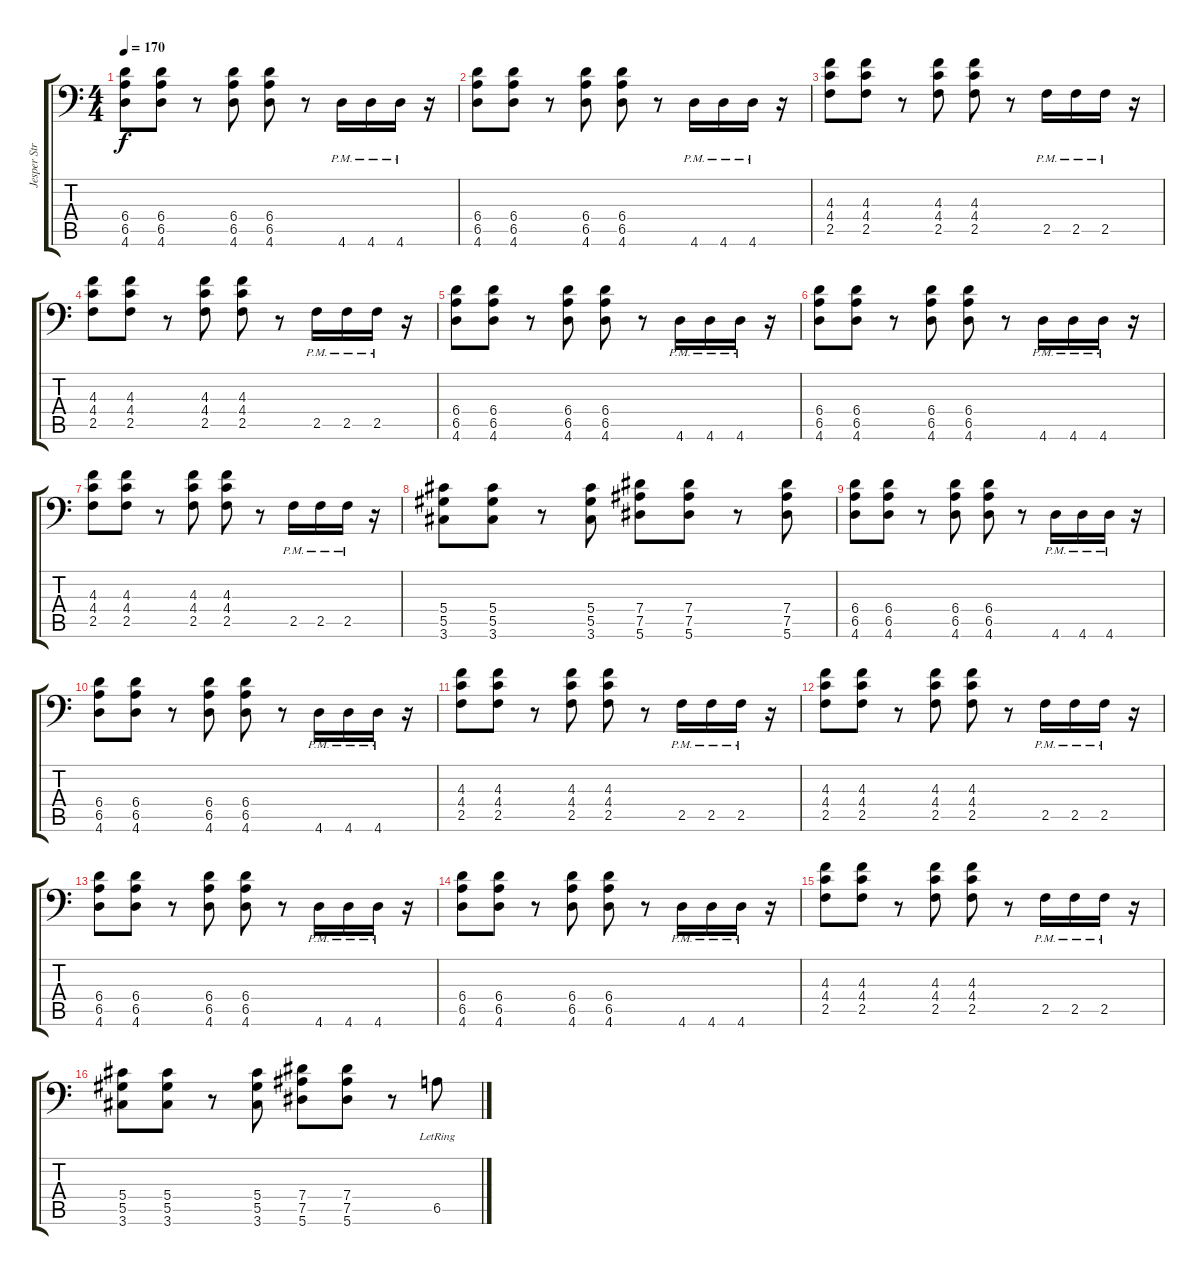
\track ("Jesper Strömblad" "Jesper Str") {instrument distortionguitar}
\staff {score tabs}
\tuning (Bb3 F3 Db3 Ab2 Eb2 Bb1) {hide}
\ts (4 4)
\tempo 170
\clef f4
\ks c
(6.4 6.5 4.6).8{dy f} (6.4 6.5 4.6).8 r.8 (6.4 6.5 4.6).8 (6.4 6.5 4.6).8 r.8 4.6{pm}.16 4.6{pm}.16 4.6{pm}.16 r.16 |
(6.4 6.5 4.6).8 (6.4 6.5 4.6).8 r.8 (6.4 6.5 4.6).8 (6.4 6.5 4.6).8 r.8 4.6{pm}.16 4.6{pm}.16 4.6{pm}.16 r.16 |
(4.3 4.4 2.5).8 (4.3 4.4 2.5).8 r.8 (4.3 4.4 2.5).8 (4.3 4.4 2.5).8 r.8 2.5{pm}.16 2.5{pm}.16 2.5{pm}.16 r.16 |
(4.3 4.4 2.5).8 (4.3 4.4 2.5).8 r.8 (4.3 4.4 2.5).8 (4.3 4.4 2.5).8 r.8 2.5{pm}.16 2.5{pm}.16 2.5{pm}.16 r.16 |
(6.4 6.5 4.6).8 (6.4 6.5 4.6).8 r.8 (6.4 6.5 4.6).8 (6.4 6.5 4.6).8 r.8 4.6{pm}.16 4.6{pm}.16 4.6{pm}.16 r.16 |
(6.4 6.5 4.6).8 (6.4 6.5 4.6).8 r.8 (6.4 6.5 4.6).8 (6.4 6.5 4.6).8 r.8 4.6{pm}.16 4.6{pm}.16 4.6{pm}.16 r.16 |
(4.3 4.4 2.5).8 (4.3 4.4 2.5).8 r.8 (4.3 4.4 2.5).8 (4.3 4.4 2.5).8 r.8 2.5{pm}.16 2.5{pm}.16 2.5{pm}.16 r.16 |
(5.4 5.5 3.6).8 (5.4 5.5 3.6).8 r.8 (5.4 5.5 3.6).8 (7.4 7.5 5.6).8 (7.4 7.5 5.6).8 r.8 (7.4 7.5 5.6).8 |
(6.4 6.5 4.6).8 (6.4 6.5 4.6).8 r.8 (6.4 6.5 4.6).8 (6.4 6.5 4.6).8 r.8 4.6{pm}.16 4.6{pm}.16 4.6{pm}.16 r.16 |
(6.4 6.5 4.6).8 (6.4 6.5 4.6).8 r.8 (6.4 6.5 4.6).8 (6.4 6.5 4.6).8 r.8 4.6{pm}.16 4.6{pm}.16 4.6{pm}.16 r.16 |
(4.3 4.4 2.5).8 (4.3 4.4 2.5).8 r.8 (4.3 4.4 2.5).8 (4.3 4.4 2.5).8 r.8 2.5{pm}.16 2.5{pm}.16 2.5{pm}.16 r.16 |
(4.3 4.4 2.5).8 (4.3 4.4 2.5).8 r.8 (4.3 4.4 2.5).8 (4.3 4.4 2.5).8 r.8 2.5{pm}.16 2.5{pm}.16 2.5{pm}.16 r.16 |
(6.4 6.5 4.6).8 (6.4 6.5 4.6).8 r.8 (6.4 6.5 4.6).8 (6.4 6.5 4.6).8 r.8 4.6{pm}.16 4.6{pm}.16 4.6{pm}.16 r.16 |
(6.4 6.5 4.6).8 (6.4 6.5 4.6).8 r.8 (6.4 6.5 4.6).8 (6.4 6.5 4.6).8 r.8 4.6{pm}.16 4.6{pm}.16 4.6{pm}.16 r.16 |
(4.3 4.4 2.5).8 (4.3 4.4 2.5).8 r.8 (4.3 4.4 2.5).8 (4.3 4.4 2.5).8 r.8 2.5{pm}.16 2.5{pm}.16 2.5{pm}.16 r.16 |
(5.4 5.5 3.6).8 (5.4 5.5 3.6).8 r.8 (5.4 5.5 3.6).8 (7.4 7.5 5.6).8 (7.4 7.5 5.6).8 r.8 6.5{lr}.8
